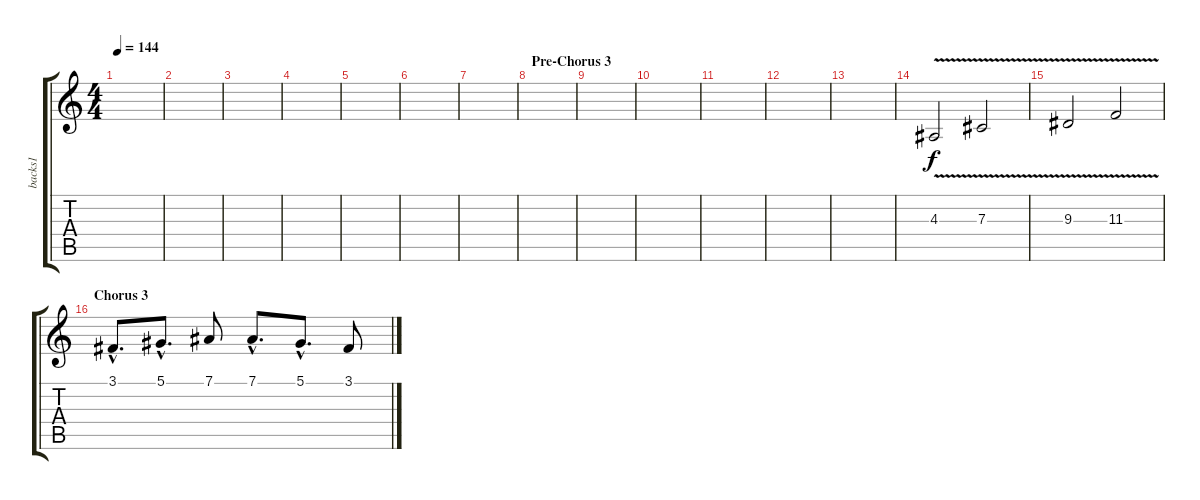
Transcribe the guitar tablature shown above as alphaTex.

\track ("backs1" "backs1") {instrument tenorsax}
\staff {score tabs}
\tuning (Eb4 Bb3 Gb3 Db3 Ab2 Eb2) {hide}
\ts (4 4)
\tempo 144
\clef g2
\ks c
|
|
|
|
|
|
|
\section ("" "Pre-Chorus 3")
|
|
|
|
|
|
4.3{v}.2 7.3{v}.2 |
9.3{v}.2 11.3{v}.2 |
\section ("" "Chorus 3")
3.1{hac}.8{d} 5.1{hac}.8{d} 7.1.8 7.1{hac}.8{d} 5.1{hac}.8{d} 3.1.8
